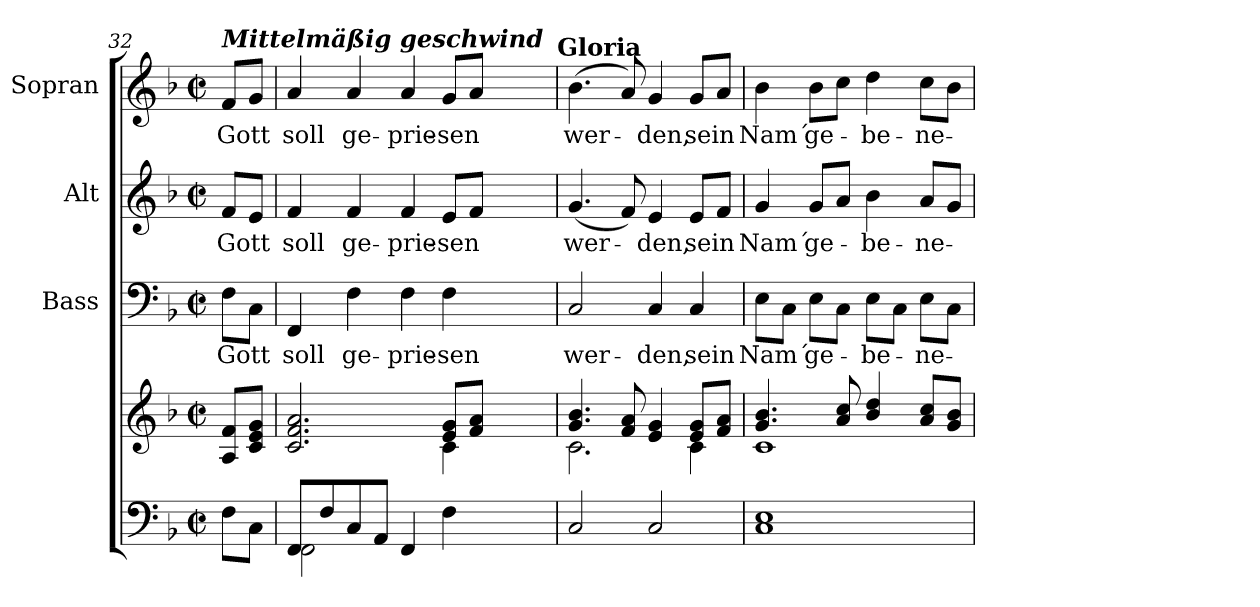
**kern	**kern	**kern	**text	**kern	**text	**kern	**text
*part4	*part4	*part3	*part3	*part2	*part2	*part1	*part1
*staff5	*staff4	*staff3	*staff3	*staff2	*staff2	*staff1	*staff1
*	*	*I"Bass	*	*I"Alt	*	*I"Sopran	*
*	*	*I'B.	*	*I'A.	*	*I'S.	*
!!LO:PB:g=z
*clefF4	*clefG2	*clefF4	*	*clefG2	*	*clefG2	*
*k[b-]	*k[b-]	*k[b-]	*	*k[b-]	*	*k[b-]	*
*F:	*F:	*F:	*	*F:	*	*F:	*
*M2/2	*M2/2	*M2/2	*	*M2/2	*	*M2/2	*
*met(c|)	*met(c|)	*met(c|)	*	*met(c|)	*	*met(c|)	*
=32	=32	=32	=32	=32	=32	=32	=32
!	!	!	!	!	!	!LO:TX:a:Bi:t=Mittelmäßig geschwind	!
!	!	!	!LO:LY:b	!	!LO:LY:b	!	!LO:LY:b
8F\L	8A/ 8f/L	8F\L	Gott	8f/L	Gott	8f/L	Gott
8C\J	8c/ 8e/ 8g/J	8C\J	.	8e/J	.	8g/J	.
=33	=33	=33	=33	=33	=33	=33	=33
*^	*^	*	*	*	*	*	*
!	!	!	!	!	!LO:LY:b	!	!LO:LY:b	!	!LO:LY:b
8FF/L	2FF\	2.c/ 2.f/ 2.a/	2.ryy	4FF/	soll	4f/	soll	4a/	soll
8F/	.	.	.	.	.	.	.	.	.
!	!	!	!	!	!LO:LY:b	!	!LO:LY:b	!	!LO:LY:b
8C/	.	.	.	4F\	ge-	4f/	ge-	4a/	ge-
8AA/J	.	.	.	.	.	.	.	.	.
!	!	!	!	!	!LO:LY:b	!	!LO:LY:b	!	!LO:LY:b
4FF/	2ryy	.	.	4F\	-prie-	4f/	-prie-	4a/	-prie-
!	!	!	!	!	!LO:LY:b	!	!LO:LY:b	!	!LO:LY:b
4F\	.	8e/ 8g/L	4c\	4F\	-sen	8e/L	-sen	8g/L	-sen
.	.	8f/ 8a/J	.	.	.	8f/J	.	8a/J	.
4...ryy	4...ryy	4...ryy	4...ryy	4...ryy	.	4...ryy	.	4...ryy	.
!	!	!	!	!	!	!	!	!LO:TX:a:B:t=Gloria	!
=34	=34	=34	=34	=34	=34	=34	=34	=34	=34
!	!	!	!	!	!LO:LY:b	!	!LO:LY:b	!	!LO:LY:b
*v	*v	*	*	*	*	*	*	*	*
2C/	4.g/ 4.b-/	2.c\	2C/	wer-	(<4.g/	wer-	(>4.b-\	wer-
.	8f/ 8a/	.	.	.	8f/)	.	8a/)	.
!	!	!	!	!LO:LY:b	!	!LO:LY:b	!	!LO:LY:b
2C/	4e/ 4g/	.	4C/	-den,	4e/	-den,	4g/	-den,
!	!	!	!	!LO:LY:b	!	!LO:LY:b	!	!LO:LY:b
.	8e/ 8g/L	4c\	4C/	sein	8e/L	sein	8g/L	sein
.	8f/ 8a/J	.	.	.	8f/J	.	8a/J	.
=35	=35	=35	=35	=35	=35	=35	=35	=35
!	!	!	!	!LO:LY:b	!	!LO:LY:b	!	!LO:LY:b
1C 1E	4.g/ 4.b-/	1c	8E\L	Nam´	4g/	Nam´	4b-\	Nam´
.	.	.	8C\J	.	.	.	.	.
!	!	!	!	!LO:LY:b	!	!LO:LY:b	!	!LO:LY:b
.	.	.	8E\L	ge-	8g/L	ge-	8b-\L	ge-
.	8a/ 8cc/	.	8C\J	.	8a/J	.	8cc\J	.
!	!	!	!	!LO:LY:b	!	!LO:LY:b	!	!LO:LY:b
.	4b-/ 4dd/	.	8E\L	-be-	4b-\	-be-	4dd\	-be-
.	.	.	8C\J	.	.	.	.	.
!	!	!	!	!LO:LY:b	!	!LO:LY:b	!	!LO:LY:b
.	8a/ 8cc/L	.	8E\L	-ne-	8a/L	-ne-	8cc\L	-ne-
.	8g/ 8b-/J	.	8C\J	.	8g/J	.	8b-\J	.
*	*v	*v	*	*	*	*	*	*
=	=	=	=	=	=	=	=
*-	*-	*-	*-	*-	*-	*-	*-
